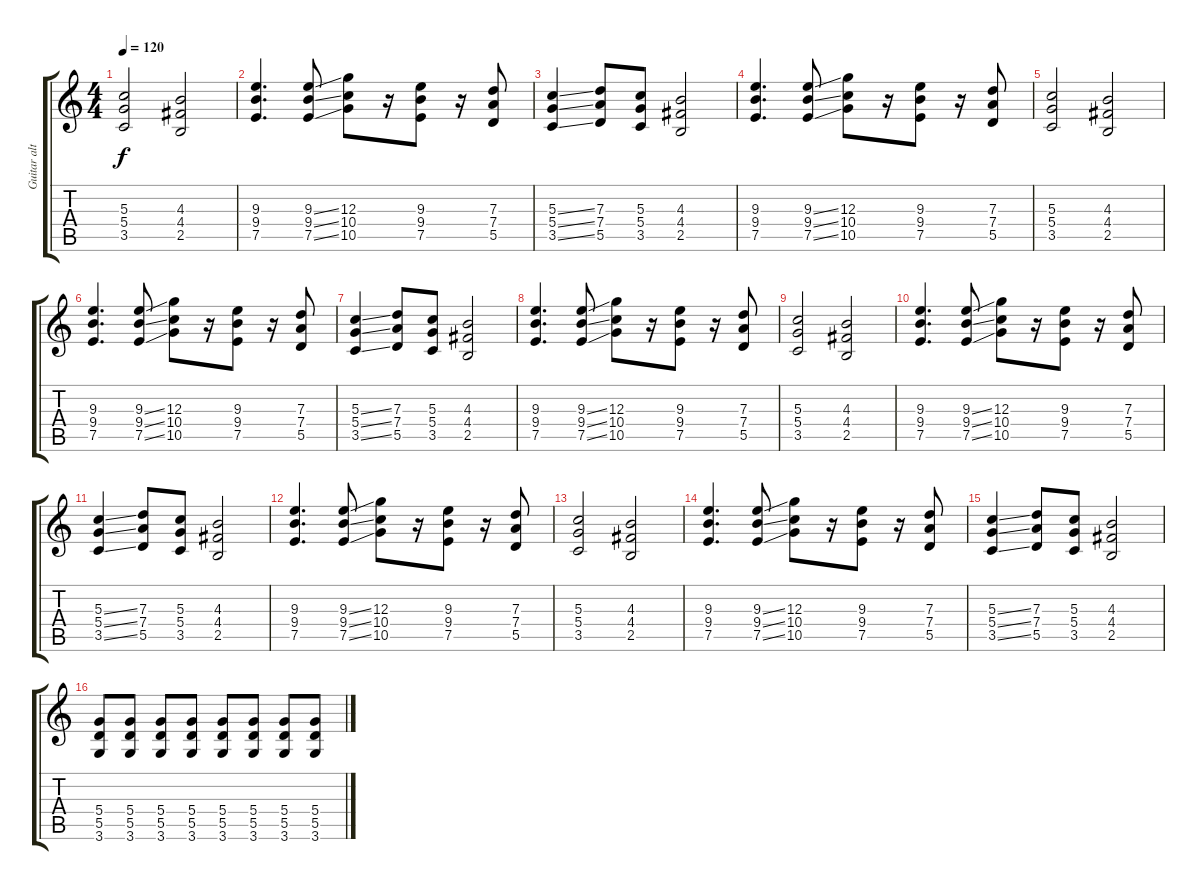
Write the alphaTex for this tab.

\track ("Guitar alternativa" "Guitar alt") {instrument distortionguitar}
\staff {score tabs}
\tuning (E4 B3 G3 D3 A2 E2) {hide}
\ts (4 4)
\tempo 120
\clef g2
\ks c
(5.3 5.4 3.5).2{dy f} (4.3 4.4 2.5).2 |
(9.3 9.4 7.5).4{d} (9.3{ss} 9.4{ss} 7.5{ss}).8 (12.3 10.4 10.5).8 r.16 (9.3 9.4 7.5).8 r.16 (7.3 7.4 5.5).8 |
(5.3{ss} 5.4{ss} 3.5{ss}).4 (7.3 7.4 5.5).8 (5.3 5.4 3.5).8 (4.3 4.4 2.5).2 |
(9.3 9.4 7.5).4{d} (9.3{ss} 9.4{ss} 7.5{ss}).8 (12.3 10.4 10.5).8 r.16 (9.3 9.4 7.5).8 r.16 (7.3 7.4 5.5).8 |
(5.3 5.4 3.5).2 (4.3 4.4 2.5).2 |
(9.3 9.4 7.5).4{d} (9.3{ss} 9.4{ss} 7.5{ss}).8 (12.3 10.4 10.5).8 r.16 (9.3 9.4 7.5).8 r.16 (7.3 7.4 5.5).8 |
(5.3{ss} 5.4{ss} 3.5{ss}).4 (7.3 7.4 5.5).8 (5.3 5.4 3.5).8 (4.3 4.4 2.5).2 |
(9.3 9.4 7.5).4{d} (9.3{ss} 9.4{ss} 7.5{ss}).8 (12.3 10.4 10.5).8 r.16 (9.3 9.4 7.5).8 r.16 (7.3 7.4 5.5).8 |
(5.3 5.4 3.5).2 (4.3 4.4 2.5).2 |
(9.3 9.4 7.5).4{d} (9.3{ss} 9.4{ss} 7.5{ss}).8 (12.3 10.4 10.5).8 r.16 (9.3 9.4 7.5).8 r.16 (7.3 7.4 5.5).8 |
(5.3{ss} 5.4{ss} 3.5{ss}).4 (7.3 7.4 5.5).8 (5.3 5.4 3.5).8 (4.3 4.4 2.5).2 |
(9.3 9.4 7.5).4{d} (9.3{ss} 9.4{ss} 7.5{ss}).8 (12.3 10.4 10.5).8 r.16 (9.3 9.4 7.5).8 r.16 (7.3 7.4 5.5).8 |
(5.3 5.4 3.5).2 (4.3 4.4 2.5).2 |
(9.3 9.4 7.5).4{d} (9.3{ss} 9.4{ss} 7.5{ss}).8 (12.3 10.4 10.5).8 r.16 (9.3 9.4 7.5).8 r.16 (7.3 7.4 5.5).8 |
(5.3{ss} 5.4{ss} 3.5{ss}).4 (7.3 7.4 5.5).8 (5.3 5.4 3.5).8 (4.3 4.4 2.5).2 |
(5.4 5.5 3.6).8 (5.4 5.5 3.6).8 (5.4 5.5 3.6).8 (5.4 5.5 3.6).8 (5.4 5.5 3.6).8 (5.4 5.5 3.6).8 (5.4 5.5 3.6).8 (5.4 5.5 3.6).8
